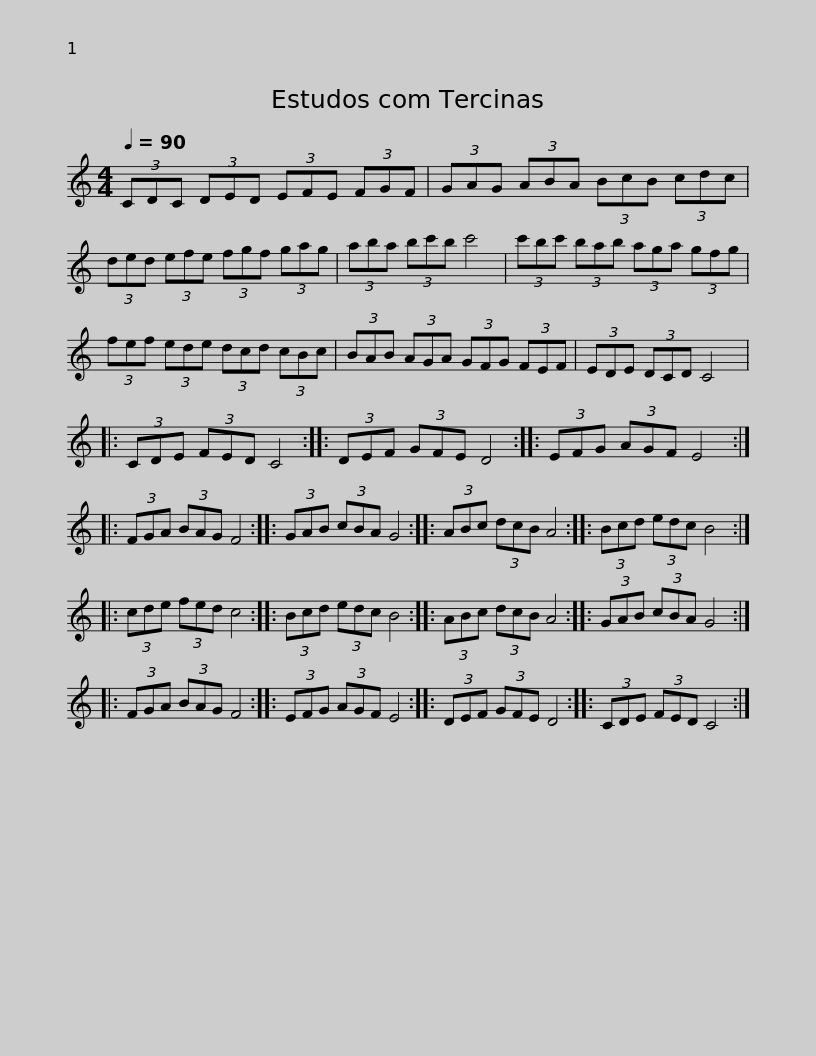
X:1
L:1/8
Q:1/4=90
M:4/4
I:linebreak $
K:none
V:1 treble transpose=-9
V:1
[K:C] (3CDC (3DED (3EFE (3FGF | (3GAG (3ABA (3BcB (3cdc | (3ded (3efe (3fgf (3gag | (3aba (3bc'b c'4 |$ (3c'bc' (3bab (3aga (3gfg | %5
 (3fef (3ede (3dcd (3cBc | (3BAB (3AGA (3GFG (3FEF | (3EDE (3DCD C4 |:$ (3CDE (3FED C4 :: (3DEF (3GFE D4 :: %10
 (3EFG (3AGF E4 :: (3FGA (3BAG F4 :: (3GAB (3cBA G4 ::$ (3ABc (3dcB A4 :: (3Bcd (3edc B4 :: %15
 (3cde (3fed c4 :: (3Bcd (3edc B4 :: (3ABc (3dcB A4 ::$ (3GAB (3cBA G4 :: (3FGA (3BAG F4 :: %20
 (3EFG (3AGF E4 :: (3DEF (3GFE D4 :: (3CDE (3FED C4 :| %23
